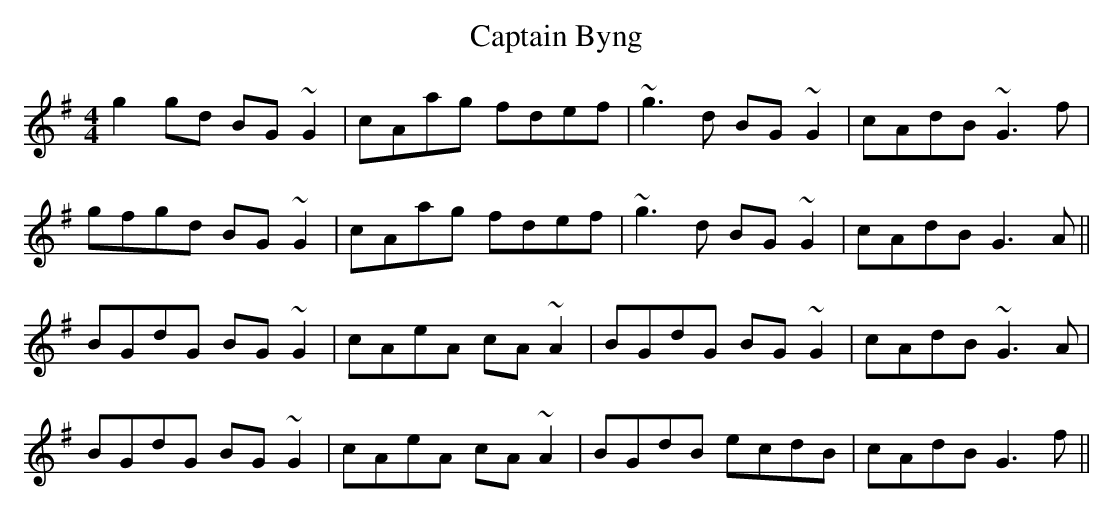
X:1
T: Captain Byng
M: 4/4
L: 1/8
K: Gmaj
g2gd BG~G2|cAag fdef|~g3d BG~G2|cAdB ~G3 f|
gfgd BG~G2|cAag fdef|~g3d BG~G2|cAdB G3 A||
BGdG BG~G2|cAeA cA~A2|BGdG BG~G2|cAdB ~G3 A|
BGdG BG~G2|cAeA cA~A2|BGdB ecdB|cAdB G3 f||
